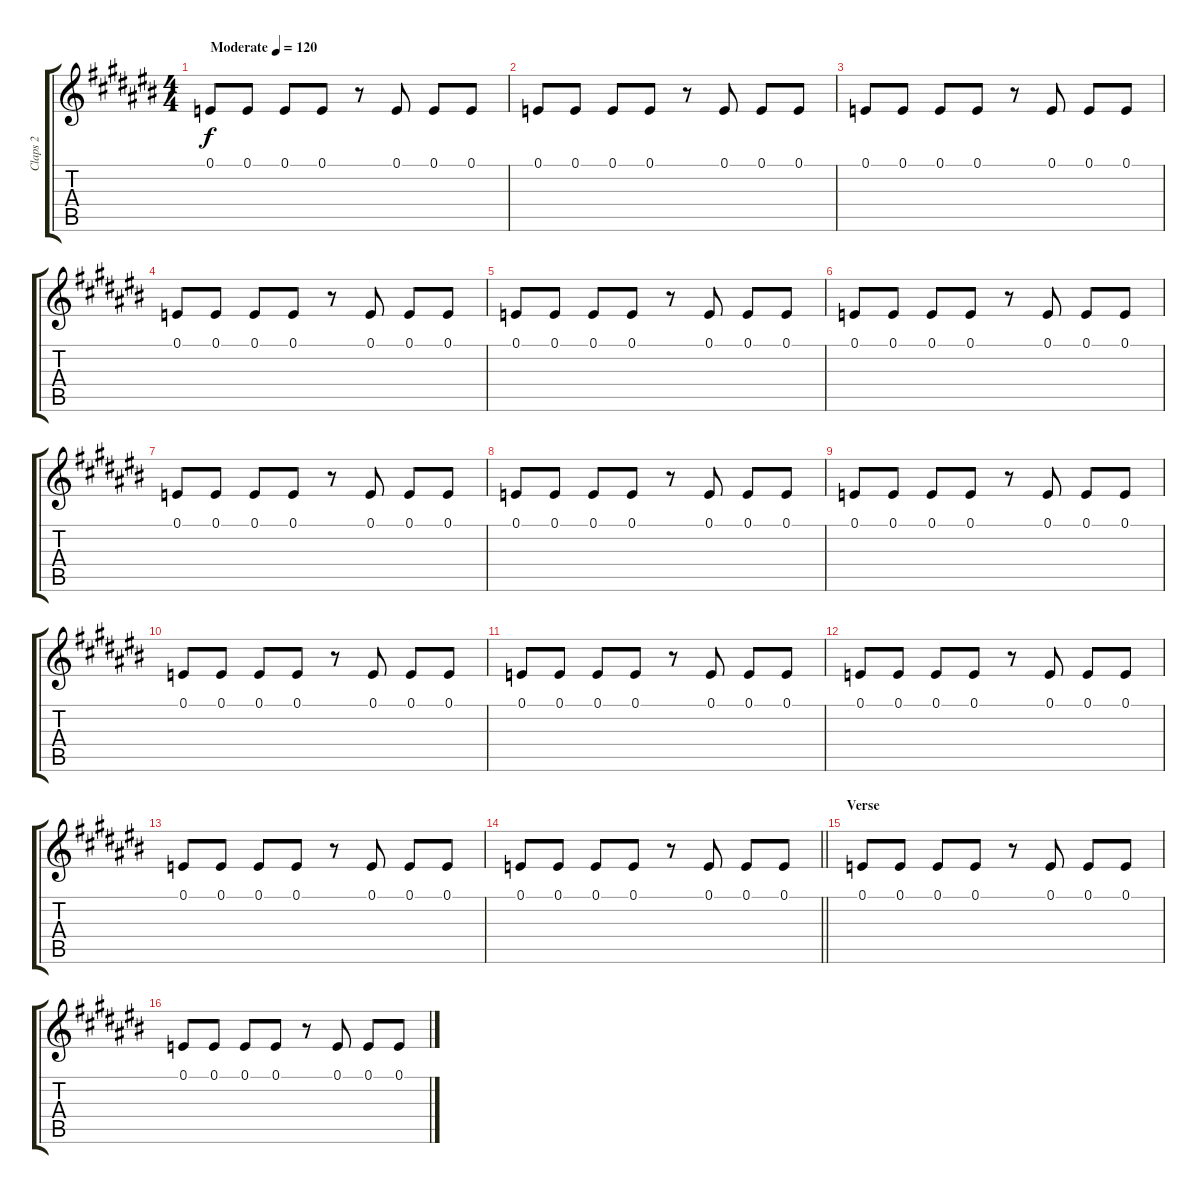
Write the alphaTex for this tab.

\track ("Claps 2" "Claps 2") {instrument reversecymbal}
\staff {score tabs}
\tuning (E4 B3 G3 D3 A2 E2) {hide}
\ts (4 4)
\tempo (120 "Moderate")
\clef g2
\ks c#
0.1.8{dy f instrument reversecymbal} 0.1.8 0.1.8 0.1.8 r.8 0.1.8 0.1.8 0.1.8 |
0.1.8 0.1.8 0.1.8 0.1.8 r.8 0.1.8 0.1.8 0.1.8 |
0.1.8 0.1.8 0.1.8 0.1.8 r.8 0.1.8 0.1.8 0.1.8 |
0.1.8 0.1.8 0.1.8 0.1.8 r.8 0.1.8 0.1.8 0.1.8 |
0.1.8 0.1.8 0.1.8 0.1.8 r.8 0.1.8 0.1.8 0.1.8 |
0.1.8 0.1.8 0.1.8 0.1.8 r.8 0.1.8 0.1.8 0.1.8 |
0.1.8 0.1.8 0.1.8 0.1.8 r.8 0.1.8 0.1.8 0.1.8 |
0.1.8 0.1.8 0.1.8 0.1.8 r.8 0.1.8 0.1.8 0.1.8 |
0.1.8 0.1.8 0.1.8 0.1.8 r.8 0.1.8 0.1.8 0.1.8 |
0.1.8 0.1.8 0.1.8 0.1.8 r.8 0.1.8 0.1.8 0.1.8 |
0.1.8 0.1.8 0.1.8 0.1.8 r.8 0.1.8 0.1.8 0.1.8 |
0.1.8 0.1.8 0.1.8 0.1.8 r.8 0.1.8 0.1.8 0.1.8 |
0.1.8 0.1.8 0.1.8 0.1.8 r.8 0.1.8 0.1.8 0.1.8 |
\barLineRight lightlight
0.1.8 0.1.8 0.1.8 0.1.8 r.8 0.1.8 0.1.8 0.1.8 |
\section ("" "Verse")
0.1.8 0.1.8 0.1.8 0.1.8 r.8 0.1.8 0.1.8 0.1.8 |
0.1.8 0.1.8 0.1.8 0.1.8 r.8 0.1.8 0.1.8 0.1.8
